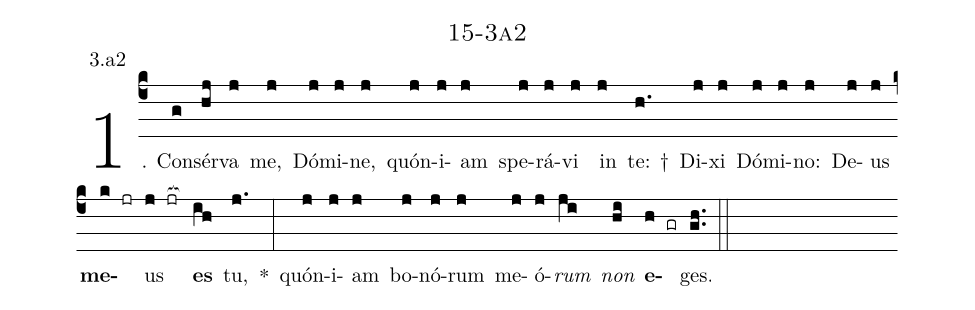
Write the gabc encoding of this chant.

name: 15-3a2;
annotation: 3.a2;
%%
(c4)1. Con(g)sér(hj)va(j) me,(j) Dó(j)mi(j)ne,(j) quón(j)i(j)am(j) spe(j)rá(j)vi(j) in(j) te: †(h.) Di(j)xi(j) Dó(j)mi(j)no:(j) De(j)us(j) <b>me</b>(k jr)us(j jr[ocb:1{]) <b>es</b>(ih[ocb:0}]) tu,(j.) *(:) quón(j)i(j)am(j) bo(j)nó(j)rum(j) me(j)ó(j)<i>rum</i>(ji) <i>non</i>(hi) <b>e</b>(h gr)ges.(gh..) (::)
